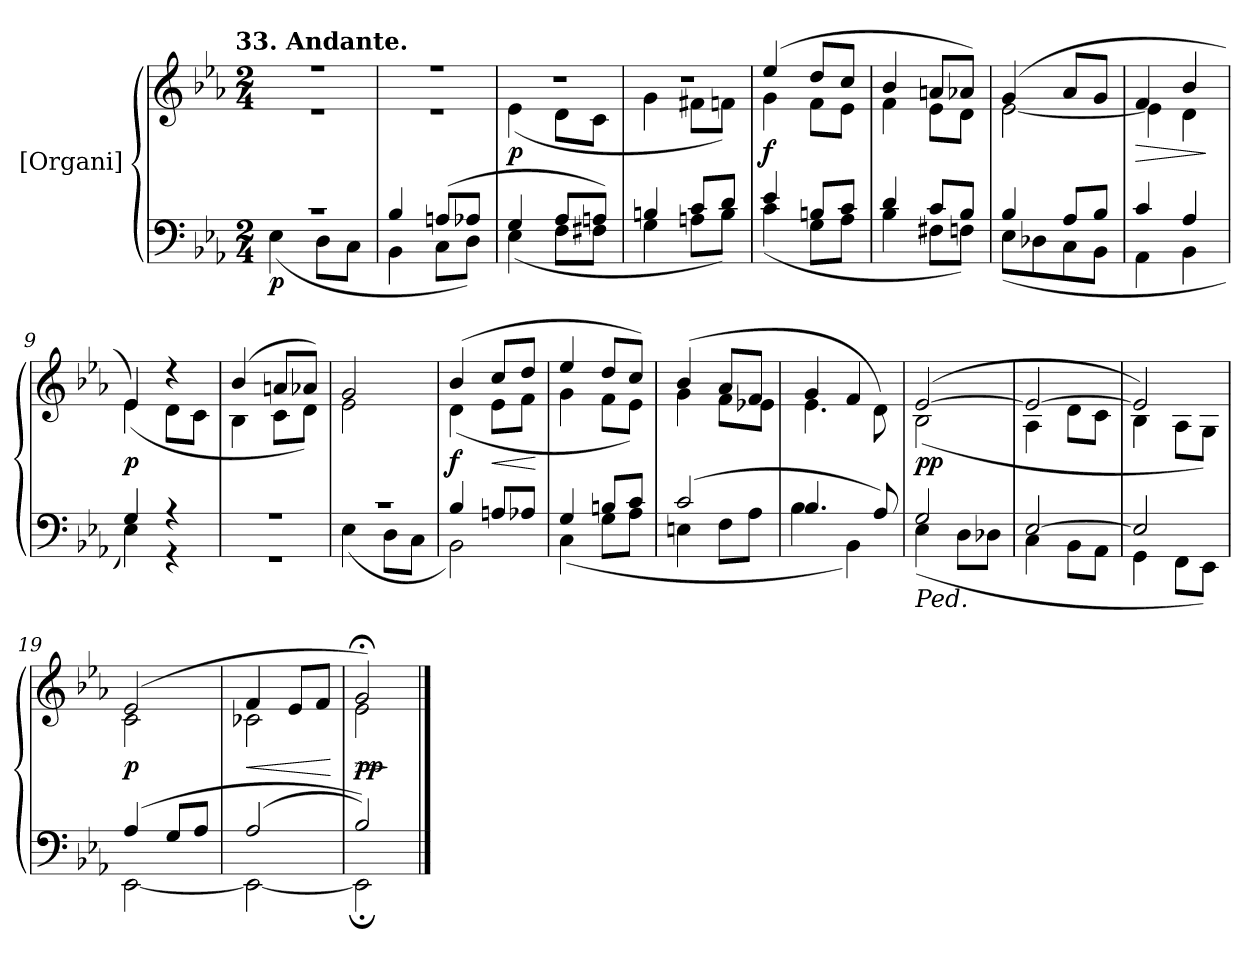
**kern	**dynam	**kern	**dynam
*part2	*part2	*part1	*part1
*staff2	*staff2	*staff1	*staff1
*	*	*I"[Organi]	*
*clefF4	*	*clefG2	*
*k[b-e-a-]	*	*k[b-e-a-]	*
!!LO:TX:omd:t=33. Andante.
*M2/4	*	*M2/4	*
=1	=1	=1	=1
*^	*	*^	*
!	!	!LO:DY:b	!	!	!
2r	(4E-\	p	2r	2r	.
.	8D\L	.	.	.	.
.	8C\J	.	.	.	.
=2	=2	=2	=2	=2	=2
4B-/	4BB-\	.	2r	2r	.
(8An/L	8C\L	.	.	.	.
8A-X/J	8D\J)	.	.	.	.
=3	=3	=3	=3	=3	=3
4G/	(4E-\	.	2r	(4e-\	p
8A-/L	8F\L	.	.	8d\L	.
8An/J)	8F#X\J	.	.	8c\J	.
=4	=4	=4	=4	=4	=4
4Bn/	4G\	.	2r	4g\	.
8c/L	8An\L	.	.	8f#X\L	.
8d/J	8B\J)	.	.	8fn\J)	.
=5	=5	=5	=5	=5	=5
4e-/	(4c\	.	(4ee-/	4g\	f
8Bn/L	8G\L	.	8dd/L	8f\L	.
8c/J	8A-\J	.	8cc/J	8e-\J	.
=6	=6	=6	=6	=6	=6
4d/	4B-\	.	4b-/	4f\	.
8c/L	8F#X\L	.	8an/L	8e-\L	.
8B-/J	8Fn\J)	.	8a-X/J)	8d\J	.
=7	=7	=7	=7	=7	=7
4B-/	(8E-\L	.	(4g/	[2e-\	.
.	8D-X\	.	.	.	.
8A-/L	8C\	.	8a-/L	.	.
8B-/J	8BB-\J	.	8g/J	.	.
=8	=8	=8	=8	=8	=8
!	!	!	!	!	!LO:HP:b
4c/	4AA-\	.	4f/	4e-\]	>
4A-/	4BB-\	.	4b-/	4d\	.
*v	*v	*	*	*	*
*	*	*v	*v	*
.	.	.	]
=9	=9	=9	=9
*^	*	*^	*
4G/	4E-\)	.	4e-/)	(4e-\	p
4r	4r	.	4r	8d\L	.
.	.	.	.	8c\J	.
=10	=10	=10	=10	=10	=10
2r	2r	.	(4b-/	4B-\	.
.	.	.	8an/L	8c\L	.
.	.	.	8a-X/J)	8d\J)	.
=11	=11	=11	=11	=11	=11
2r	(4E-\	.	2g/	2e-\	.
.	8D\L	.	.	.	.
.	8C\J	.	.	.	.
=12	=12	=12	=12	=12	=12
4B-/	2BB-\)	.	(4b-/	(4d\	f
!	!	!	!	!	!LO:HP:b
8An/L	.	.	8cc/L	8e-\L	<
8A-X/J	.	.	8dd/J	8f\J	.
*v	*v	*	*	*	*
*	*	*v	*v	*
.	.	.	[
=13	=13	=13	=13
*^	*	*^	*
4G/	(4C\	.	4ee-/	4g\	.
8Bn/L	8G\L	.	8dd/L	8f\L	.
8c/J	8A-\J	.	8cc/J)	8e-\J)	.
=14	=14	=14	=14	=14	=14
(2c/	4En\	.	(4b-/	4g\	.
.	8F\L	.	8a-/L	8f\L	.
.	8A-\J	.	8f/J	8e-X\J	.
=15	=15	=15	=15	=15	=15
4.B-/	4B-\	.	4g/	4.e-\	.
.	4BB-\)	.	4f/	.	.
8A-/)	.	.	.	8d\)	.
=16	=16	=16	=16	=16	=16
!LO:TX:b:i:t=Ped.	!	!	!	!	!
2G/	(4E-\	.	([2e-/	(2B-\	pp
.	8D\L	.	.	.	.
.	8D-X\J	.	.	.	.
=17	=17	=17	=17	=17	=17
[2E-/	4C\	.	2e-/_	4A-\	.
.	8BB-\L	.	.	8d\L	.
.	8AA-\J	.	.	8c\J	.
=18	=18	=18	=18	=18	=18
2E-/]	4GG\	.	2e-/])	4B-\	.
.	8FF\L	.	.	8A-\L	.
.	8EE-\J)	.	.	8G\J)	.
=19	=19	=19	=19	=19	=19
(4A-/	[2EE-\	.	(2e-/	2c\	p
8G/L	.	.	.	.	.
8A-/J	.	.	.	.	.
=20	=20	=20	=20	=20	=20
!	!	!	!	!	!LO:HP:b
(2A-/	2EE-\_	.	4f/	2c-X\	<
.	.	.	8e-/L	.	.
.	.	.	8f/J	.	.
*v	*v	*	*	*	*
*	*	*v	*v	*
.	.	.	[
=21	=21	=21	=21
*^	*	*^	*
!	!	!	!	!	!LO:HP:b
2B-/))	2EE-;<\]	.	2g;</)	2e-\	> pp
*v	*v	*	*	*	*
*	*	*v	*v	*
.	.	.	]
==	==	==	==
*-	*-	*-	*-
